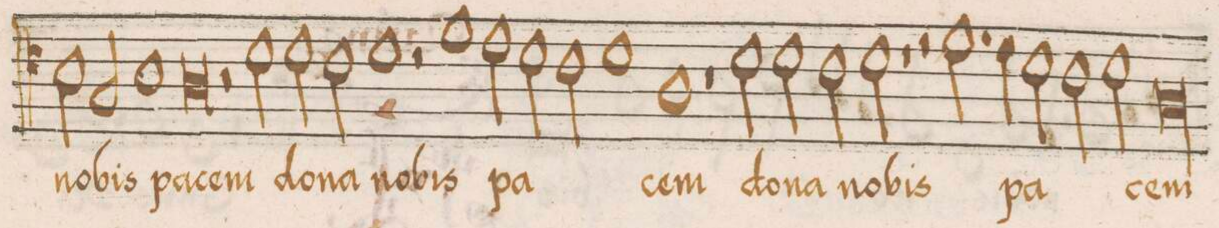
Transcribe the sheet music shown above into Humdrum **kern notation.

**kern	**text
*I"ALTVS	*
*clefC4	*
*k[]	*
*met(c|)	*
*M2/1	*
2B\	no-
2G/	-bis
1B	pa-
=71	=71
0A	-cem
=72	=72
2r	.
2d\	do-
2d\	-na
2c\	no-
=73	=73
1d	-bis
2r	.
1f	.
=74	=74
2e\	pa-
2d\	.
2c\	.
=75	=75
1d	.
1A	-cem
=76	=76
1r	.
2d\	do-
2d\	-na
=77	=77
2c\	no-
2d\	-bis
1r	.
=78	=78
2r	.
2.f\	.
4e\	pa-
2d\	.
=79	=79
2c\	.
2d\	.
00A	-cem
=80	=80
=81	=81
*-	*-
